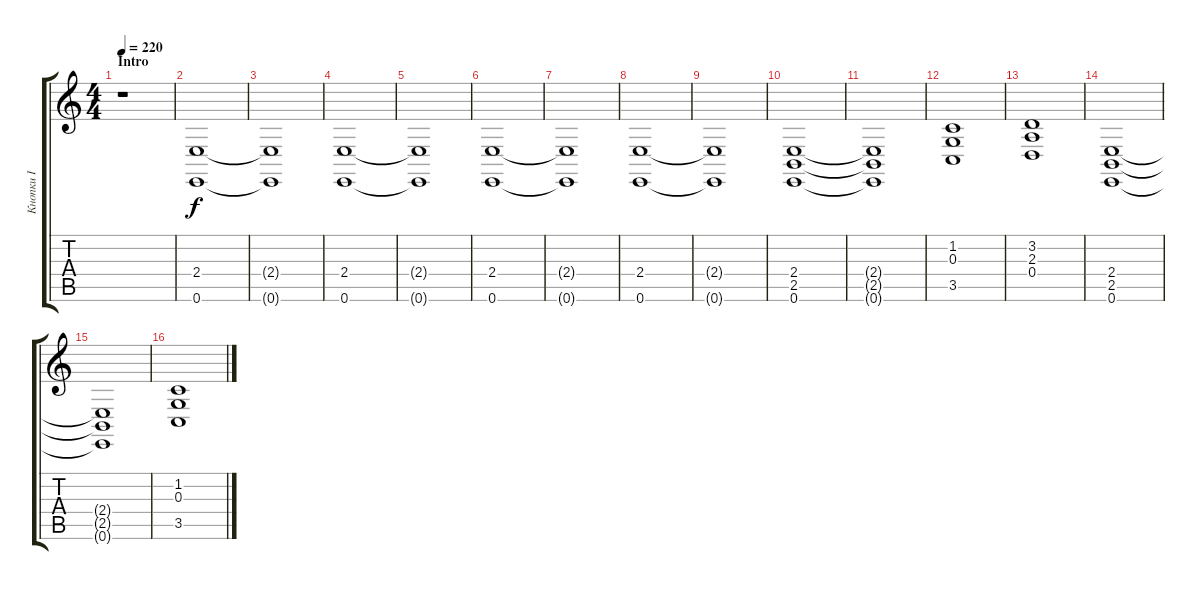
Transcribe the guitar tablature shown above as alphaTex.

\track ("Кнопки I" "Кнопки I") {instrument stringensemble1}
\staff {score tabs}
\tuning (E4 B3 G3 D3 A2 E2) {hide}
\ts (4 4)
\section ("" "Intro")
\tempo 220
\clef g2
\ks c
r.1{dy f instrument stringensemble1} |
(2.4 0.6).1 |
(2.4{t} 0.6{t}).1 |
(2.4 0.6).1 |
(2.4{t} 0.6{t}).1 |
(2.4 0.6).1 |
(2.4{t} 0.6{t}).1 |
(2.4 0.6).1 |
(2.4{t} 0.6{t}).1 |
(2.4 2.5 0.6).1 |
(2.4{t} 2.5{t} 0.6{t}).1 |
(1.2 0.3 3.5).1 |
(3.2 2.3 0.4).1 |
(2.4 2.5 0.6).1 |
(2.4{t} 2.5{t} 0.6{t}).1 |
(1.2 0.3 3.5).1
